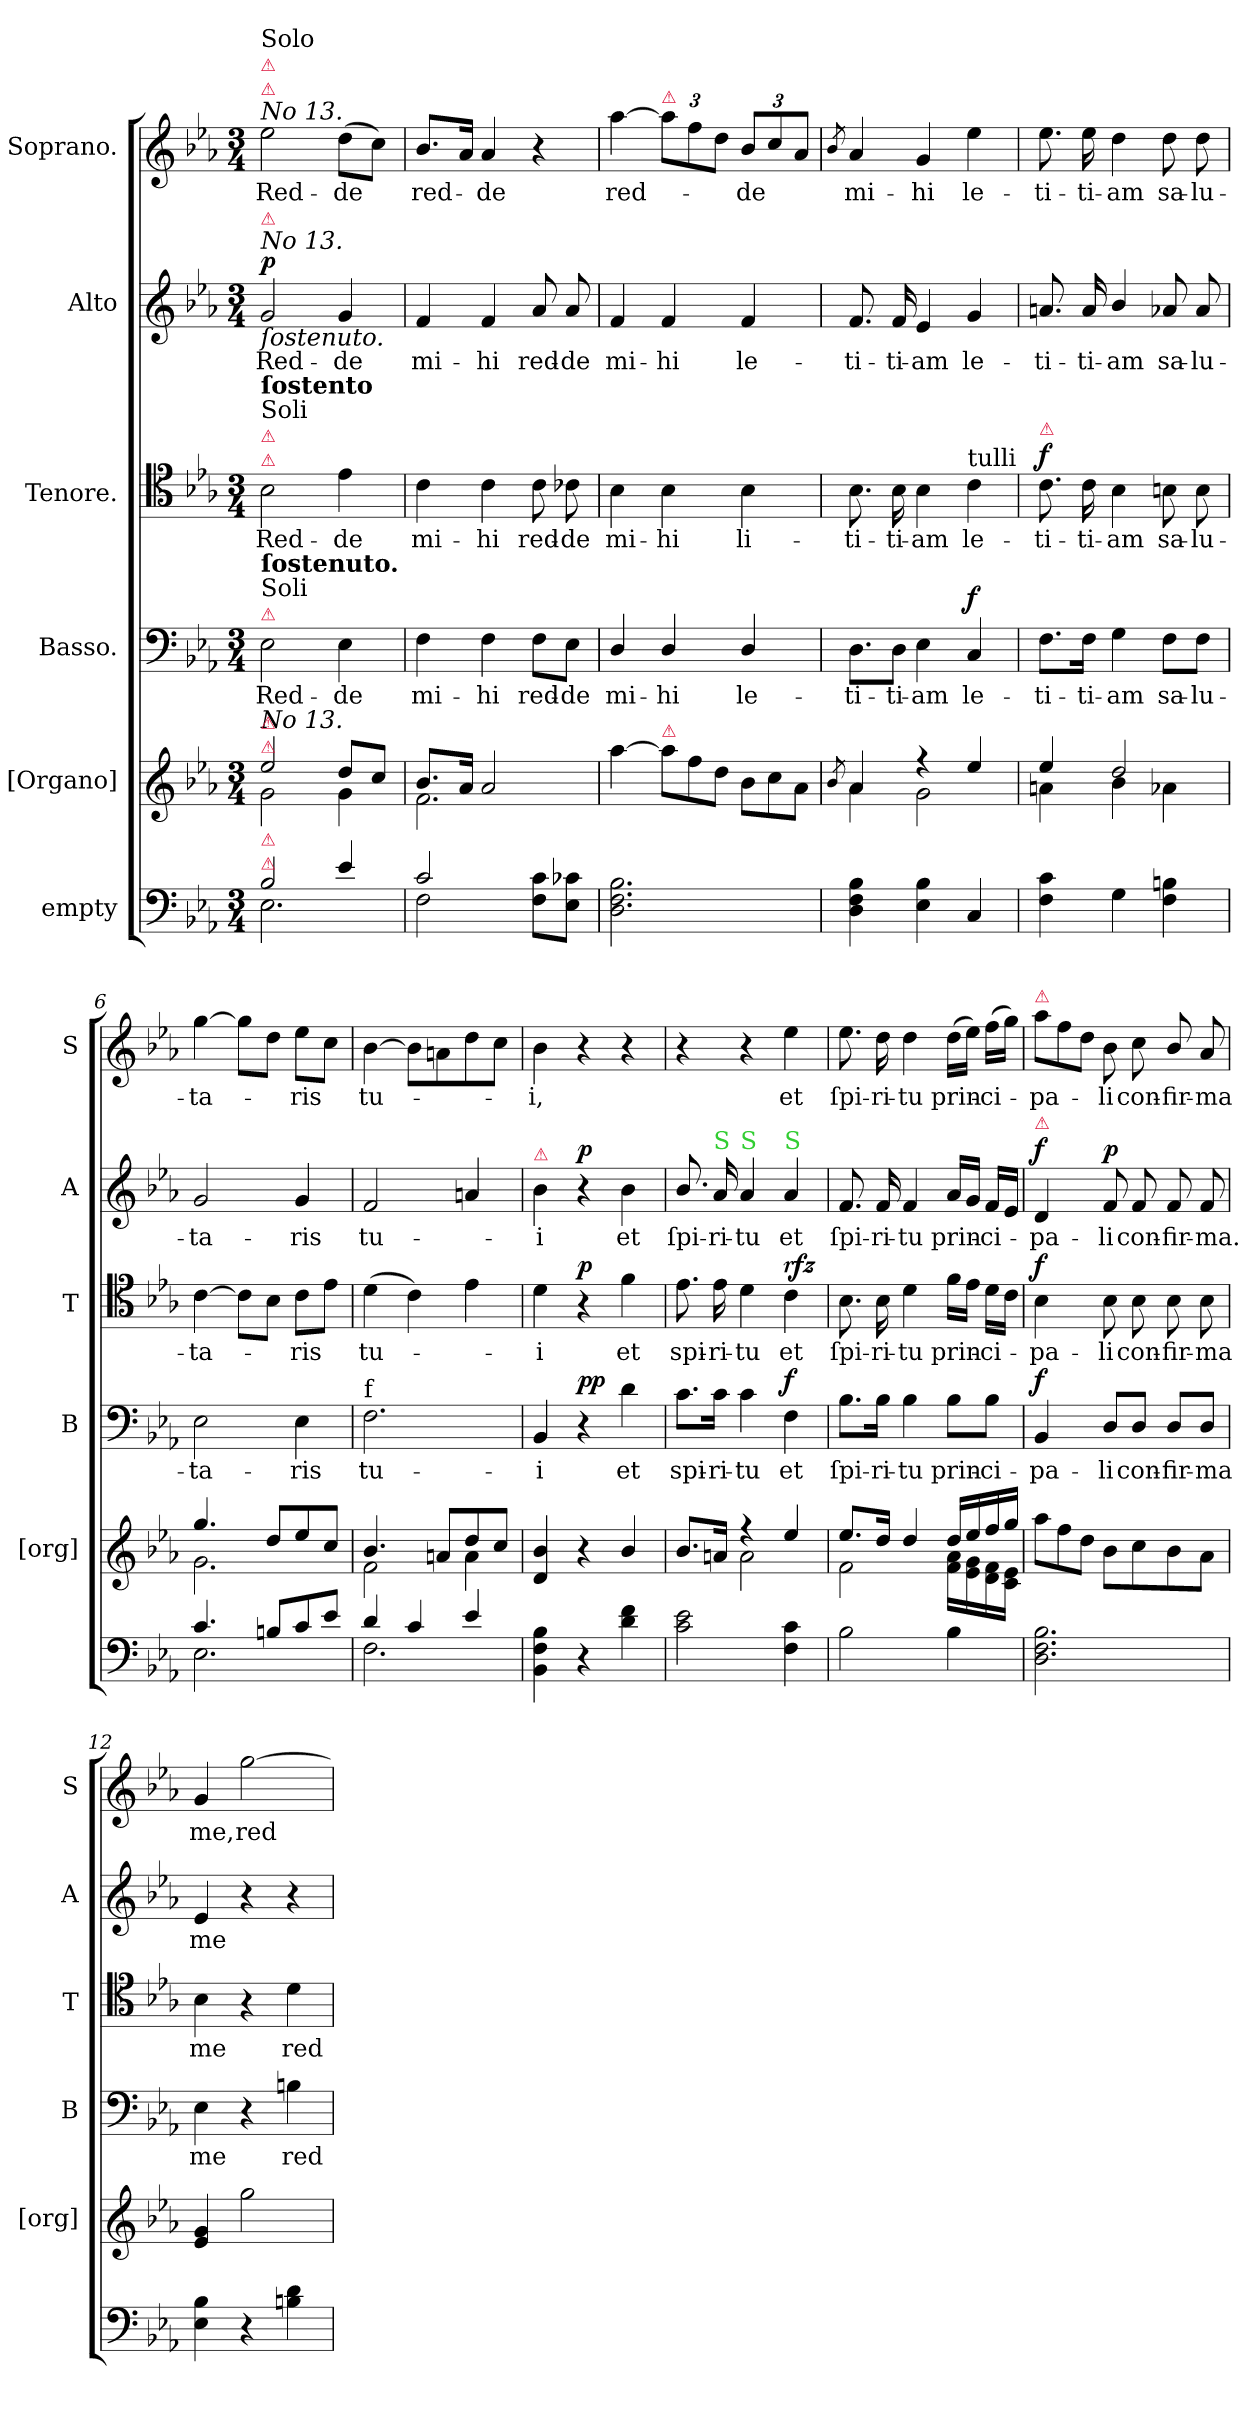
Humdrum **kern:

**kern	**kern	**kern	**text	**dynam	**kern	**text	**dynam	**kern	**text	**dynam	**kern	**text
*part6	*part5	*part4	*part4	*part4	*part3	*part3	*part3	*part2	*part2	*part2	*part1	*part1
*staff6	*staff5	*staff4	*staff4	*staff4	*staff3	*staff3	*staff3	*staff2	*staff2	*staff2	*staff1	*staff1
*I"empty	*I"[Organo]	*I"Basso.	*	*	*I"Tenore.	*	*	*I"Alto	*	*	*I"Soprano.	*
*	*I'[org]	*I'B	*	*	*I'T	*	*	*I'A	*	*	*I'S	*
*clefF4	*clefG2	*clefF4	*	*	*clefC4	*	*	*clefG2	*	*	*clefG2	*
*k[b-e-a-]	*k[b-e-a-]	*k[b-e-a-]	*	*	*k[b-e-a-]	*	*	*k[b-e-a-]	*	*	*k[b-e-a-]	*
*E-:	*E-:	*E-:	*	*	*E-:	*	*	*E-:	*	*	*E-:	*
*M3/4	*M3/4	*M3/4	*	*	*M3/4	*	*	*M3/4	*	*	*M3/4	*
=1	=1	=1	=1	=1	=1	=1	=1	=1	=1	=1	=1	=1
*^	*^	*	*	*	*	*	*	*	*	*	*	*
!	!	!	!	!	!	!	!	!	!	!	!	!	!LO:TX:a:i:t=No 13.	!
!	!	!	!	!	!	!	!	!	!	!	!	!	!LO:TX:a:color=crimson:t=⚠	!
!	!	!	!	!	!	!	!	!	!	!	!	!	!LO:TX:a:color=crimson:t=⚠	!
!	!	!	!	!	!	!	!	!	!	!	!	!	!LO:TX:a:t=Solo	!
!	!	!	!	!	!	!	!	!	!	!LO:TX:a:i:t=No 13.	!	!	!	!
!	!	!	!	!	!	!	!	!	!	!LO:TX:b:i:t=ſostenuto.	!	!	!	!
!	!	!	!	!	!	!	!	!	!	!LO:TX:a:color=crimson:t=⚠	!	!	!	!
!	!	!	!	!	!	!	!LO:TX:a:color=crimson:t=⚠	!	!	!	!	!	!	!
!	!	!	!	!	!	!	!LO:TX:a:color=crimson:t=⚠	!	!	!	!	!	!	!
!	!	!	!	!	!	!	!LO:TX:a:t=Soli	!	!	!	!	!	!	!
!	!	!	!	!	!	!	!LO:TX:a:B:t=ſostento	!	!	!	!	!	!	!
!	!	!	!	!LO:TX:a:color=crimson:t=⚠	!	!	!	!	!	!	!	!	!	!
!	!	!	!	!LO:TX:a:t=Soli	!	!	!	!	!	!	!	!	!	!
!	!	!	!	!LO:TX:a:B:t=ſostenuto.	!	!	!	!	!	!	!	!	!	!
!	!	!LO:TX:a:i:t=No 13.	!	!	!	!	!	!	!	!	!	!	!	!
!	!	!LO:TX:a:color=crimson:t=⚠	!	!	!	!	!	!	!	!	!	!	!	!
!	!	!LO:TX:a:color=crimson:t=⚠	!	!	!	!	!	!	!	!	!	!	!	!
!LO:TX:a:color=crimson:t=⚠	!	!	!	!	!	!	!	!	!	!	!	!	!	!
!LO:TX:a:color=crimson:t=⚠	!	!	!	!	!	!	!	!	!	!	!	!	!	!
!	!	!	!	!	!	!	!	!	!	!	!	!LO:DY:b	!	!
2B-/	2.E-\	2ee-/	2g\	2E-\	Red-	.	2B-\	Red-	.	2g/	Red-	p	2ee-\	Red-
4e-/	.	8dd/L	4g\	4E-\	-de	.	4e-\	-de	.	4g/	-de	.	(8dd\L	-de
.	.	8cc/J	.	.	.	.	.	.	.	.	.	.	8cc\J)	.
=2	=2	=2	=2	=2	=2	=2	=2	=2	=2	=2	=2	=2	=2	=2
2c/	2F\	8.b-/L	2.f\	4F\	mi-	.	4c\	mi-	.	4f/	mi-	.	8.b-/L	red-
.	.	16a-/Jk	.	.	.	.	.	.	.	.	.	.	16a-/Jk	.
.	.	2a-/	.	4F\	-hi	.	4c\	-hi	.	4f/	-hi	.	4a-/	-de
8F\ 8c\L	4ryy	.	.	8F\L	red-	.	8c\	red-	.	8a-/	red-	.	4r	.
8E-\ 8c-X\J	.	.	.	8E-\J	-de	.	8c-X\	-de	.	8a-/	-de	.	.	.
*v	*v	*	*	*	*	*	*	*	*	*	*	*	*	*
*	*v	*v	*	*	*	*	*	*	*	*	*	*	*
=3	=3	=3	=3	=3	=3	=3	=3	=3	=3	=3	=3	=3
2.D\ 2.F\ 2.B-\	[4aa-\	4D/	mi-	.	4B-\	mi-	.	4f/	mi-	.	[4aa-\	red-
*	*Xtuplet	*	*	*	*	*	*	*	*	*	*	*
!	!	!	!	!	!	!	!	!	!	!	!LO:TX:a:color=crimson:t=⚠	!
!	!LO:TX:a:color=crimson:t=⚠	!	!	!	!	!	!	!	!	!	!	!
.	12aa-\L]	4D/	-hi	.	4B-\	-hi	.	4f/	-hi	.	12aa-\L]	.
.	12ff\	.	.	.	.	.	.	.	.	.	12ff\	.
.	12dd\J	.	.	.	.	.	.	.	.	.	12dd\J	.
.	12b-\L	4D/	le-	.	4B-\	li-	.	4f/	le-	.	12b-/L	-de
.	12cc\	.	.	.	.	.	.	.	.	.	12cc/	.
.	12a-\J	.	.	.	.	.	.	.	.	.	12a-/J	.
=4	=4	=4	=4	=4	=4	=4	=4	=4	=4	=4	=4	=4
.	8qb-/	.	.	.	.	.	.	.	.	.	8qb-/	.
*	*^	*	*	*	*	*	*	*	*	*	*	*
4D\ 4F\ 4B-\	4a-/	4a-\	8.D\L	-ti-	.	8.B-\	-ti-	.	8.f/	-ti-	.	4a-/	mi-
!	!	!	!LO:N:vis=8	!	!	!	!	!	!	!	!	!	!
.	.	.	16D\J	-ti-	.	16B-\	-ti-	.	16f/	-ti-	.	.	.
4E-\ 4B-\	4r	2g\	4E-\	-am	.	4B-\	-am	.	4e-/	-am	.	4g/	-hi
!	!	!	!	!	!	!LO:TX:a:t=tulli	!	!	!	!	!	!	!
!	!	!	!	!	!LO:DY:b	!	!	!	!	!	!	!	!
4C/	4ee-/	.	4C/	le-	f	4c\	le-	.	4g/	le-	.	4ee-\	le-
=5	=5	=5	=5	=5	=5	=5	=5	=5	=5	=5	=5	=5	=5
!	!	!	!	!	!	!LO:TX:a:color=crimson:t=⚠	!	!	!	!	!	!	!
!	!	!	!	!	!	!	!	!LO:DY:a	!	!	!	!	!
4F\ 4c\	4ee-/	4an\	8.F\L	-ti-	.	8.c\	-ti-	f	8.an/	-ti-	.	8.ee-\	-ti-
.	.	.	16F\Jk	-ti-	.	16c\	-ti-	.	16a/	-ti-	.	16ee-\	-ti-
4G\	2dd/	4b-\	4G\	-am	.	4B-\	-am	.	4b-/	-am	.	4dd\	-am
4F\ 4Bn\	.	4a-X\	8F\L	sa-	.	8Bn\	sa-	.	8a-X/	sa-	.	8dd\	sa-
.	.	.	8F\J	-lu-	.	8B\	-lu-	.	8a-/	-lu-	.	8dd\	-lu-
=6	=6	=6	=6	=6	=6	=6	=6	=6	=6	=6	=6	=6	=6
*^	*	*	*	*	*	*	*	*	*	*	*	*	*
4.c/	2.E-\	4.gg/	2.g\	2E-\	-ta-	.	[4c\	-ta-	.	2g/	-ta-	.	[4gg\	-ta-
.	.	.	.	.	.	.	8c\L]	.	.	.	.	.	8gg\L]	.
8Bn/L	.	8dd/L	.	.	.	.	8B-\J	.	.	.	.	.	8dd\J	.
8c/	.	8ee-/	.	4E-\	-ris	.	8c\L	-ris	.	4g/	-ris	.	8ee-\L	-ris
8e-/J	.	8cc/J	.	.	.	.	8e-\J	.	.	.	.	.	8cc\J	.
=7	=7	=7	=7	=7	=7	=7	=7	=7	=7	=7	=7	=7	=7	=7
!	!	!	!	!LO:TX:a:t=f	!	!	!	!	!	!	!	!	!	!
4d/	2.F\	4.b-/	2f\	2.F\	tu-	.	(4d\	tu-	.	2f/	tu-	.	[4b-\	tu-
4c/	.	.	.	.	.	.	4c\)	.	.	.	.	.	8b-\L]	.
.	.	8an/L	.	.	.	.	.	.	.	.	.	.	8an\	.
4e-/	.	8dd/	4a\	.	.	.	4e-\	.	.	4an/	.	.	8dd\	.
.	.	8cc/J	.	.	.	.	.	.	.	.	.	.	8cc\J	.
*v	*v	*	*	*	*	*	*	*	*	*	*	*	*	*
*	*v	*v	*	*	*	*	*	*	*	*	*	*	*
=8	=8	=8	=8	=8	=8	=8	=8	=8	=8	=8	=8	=8
!	!	!	!	!	!	!	!	!LO:TX:a:color=crimson:t=⚠	!	!	!	!
4BB-\ 4F\ 4B-\	4d/ 4b-/	4BB-/	-i	.	4d\	-i	.	4b-\	-i	.	4b-\	-i,
!	!	!	!	!LO:DY:a	!	!	!LO:DY:a	!	!	!LO:DY:b	!	!
4r	4r	4r	.	pp.	4r	.	p	4r	.	p	4r	.
4d\ 4f\	4b-/	4d\	et	.	4f\	et	.	4b-\	et	.	4r	.
=9	=9	=9	=9	=9	=9	=9	=9	=9	=9	=9	=9	=9
*	*^	*	*	*	*	*	*	*	*	*	*	*
2c\ 2e-\	8.b-/L	4ryy	8.c\L	spi-	.	8.e-\	spi-	.	8.b-/	ſpi-	.	4r	.
!	!	!	!	!	!	!	!	!	!LO:TX:a:color=limegreen:t=S	!	!	!	!
.	16an/Jk	.	16c\Jk	-ri-	.	16e-\	-ri-	.	16a-/	-ri-	.	.	.
!	!	!	!	!	!	!	!	!	!LO:TX:a:color=limegreen:t=S	!	!	!	!
.	4r	2a\	4c\	-tu	.	4d\	-tu	.	4a-/	-tu	.	4r	.
!	!	!	!	!	!	!	!	!	!LO:TX:a:color=limegreen:t=S	!	!	!	!
!	!	!	!	!	!LO:DY:a	!	!	!LO:DY:b	!	!	!	!	!
4F\ 4c\	4ee-/	.	4F\	et	f	4c\	et	rfz	4a-/	et	.	4ee-\	et
=10	=10	=10	=10	=10	=10	=10	=10	=10	=10	=10	=10	=10	=10
2B-\	8.ee-/L	2f\	8.B-\L	ſpi-	.	8.B-\	ſpi-	.	8.f/	ſpi-	.	8.ee-\	ſpi-
.	16dd/Jk	.	16B-\Jk	-ri-	.	16B-\	-ri-	.	16f/	-ri-	.	16dd\	-ri-
.	4dd/	.	4B-\	-tu	.	4d\	-tu	.	4f/	-tu	.	4dd\	-tu
4B-\	16dd/LL	16f\ 16a-\LL	8B-\L	prin-	.	16f\LL	prin-	.	16a-/LL	prin-	.	(16dd\LL	prin-
.	16ee-/	16e-\ 16g\	.	.	.	16e-\JJ	.	.	16g/JJ	.	.	16ee-\JJ)	.
.	16ff/	16d\ 16f\	8B-\J	-ci-	.	16d\LL	-ci-	.	16f/LL	-ci-	.	(16ff\LL	-ci-
.	16gg/JJ	16c\ 16e-\JJ	.	.	.	16c\JJ	.	.	16e-/JJ	.	.	16gg\JJ)	.
*	*v	*v	*	*	*	*	*	*	*	*	*	*	*
=11	=11	=11	=11	=11	=11	=11	=11	=11	=11	=11	=11	=11
*	*	*	*	*	*	*	*	*	*	*	*Xtuplet	*
*	*^	*	*	*	*	*	*	*	*	*	*	*
!	!	!	!	!	!	!	!	!	!	!	!	!LO:TX:a:color=crimson:t=⚠	!
!	!	!	!	!	!	!	!	!	!LO:TX:a:color=crimson:t=⚠	!	!	!	!
!	!	!	!	!	!LO:DY:a	!	!	!LO:DY:b	!	!	!LO:DY:a	!	!
*	*v	*v	*	*	*	*	*	*	*	*	*	*	*
2.D\ 2.F\ 2.B-\	12aa-\L	4BB-/	-pa-	f	4B-\	-pa-	f	4d/	-pa-	f	12aa-\L	-pa-
.	12ff\	.	.	.	.	.	.	.	.	.	12ff\	.
.	12dd\J	.	.	.	.	.	.	.	.	.	12dd\J	.
!	!	!	!	!	!	!	!	!	!	!LO:DY:b	!	!
.	8b-\L	8D/L	-li	.	8B-\	-li	.	8f/	-li	p	8b-\	-li
.	8cc\	8D/J	con-	.	8B-\	con-	.	8f/	con-	.	8cc\	con-
.	8b-\	8D/L	-fir-	.	8B-\	-fir-	.	8f/	-fir-	.	8b-/	-fir-
.	8a-\J	8D/J	-ma	.	8B-\	-ma	.	8f/	-ma.	.	8a-/	-ma
=12	=12	=12	=12	=12	=12	=12	=12	=12	=12	=12	=12	=12
4E-\ 4B-\	4e-/ 4g/	4E-\	me	.	4B-\	me	.	4e-/	me	.	4g/	me,
4r	2gg\	4r	.	.	4r	.	.	4r	.	.	[2gg\	red-
!	!	!	!	!	!	!	!LO:DY:b	!	!	!	!	!
4Bn\ 4d\	.	4Bn\	red-	.	4d\	red-	pp&colon;	4r	.	.	.	.
=	=	=	=	=	=	=	=	=	=	=	=	=
*-	*-	*-	*-	*-	*-	*-	*-	*-	*-	*-	*-	*-
